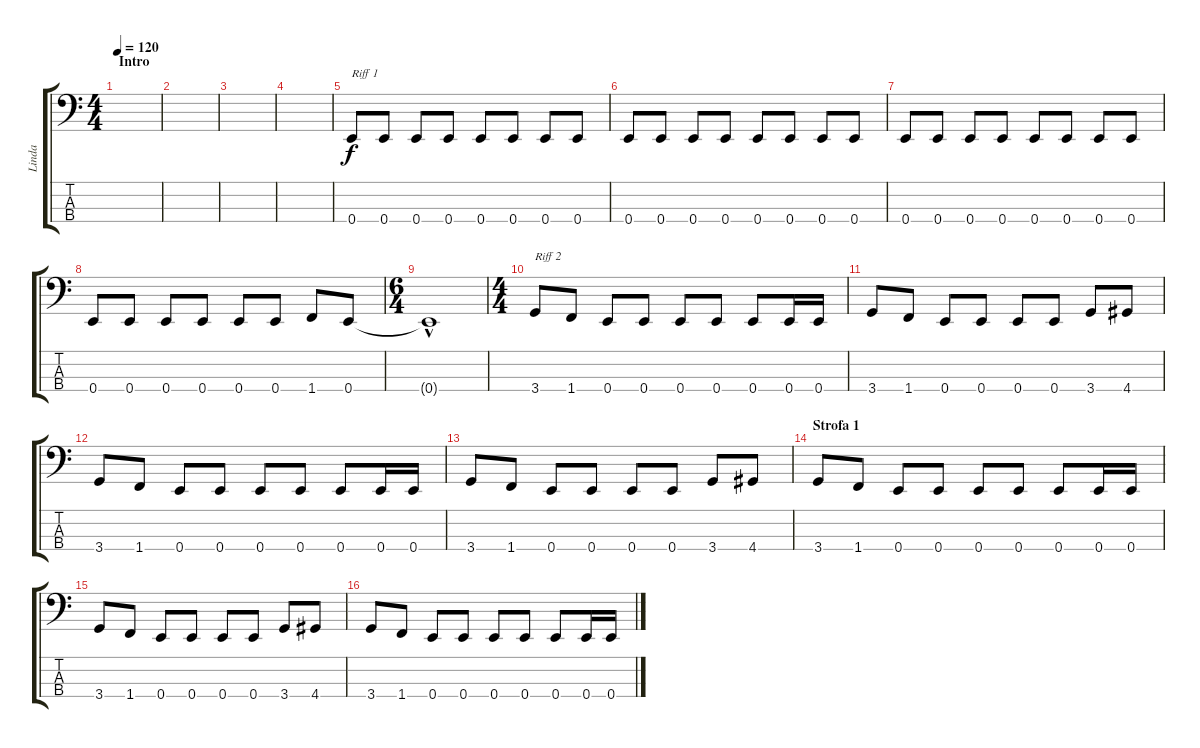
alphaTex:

\track ("Linda" "Linda") {instrument electricbassfinger}
\staff {score tabs}
\tuning (G2 D2 A1 E1) {hide}
\ts (4 4)
\section ("" "Intro")
\tempo 120
\clef f4
\ks c
|
|
|
|
0.4.8{txt "Riff 1"} 0.4.8 0.4.8 0.4.8 0.4.8 0.4.8 0.4.8 0.4.8 |
0.4.8 0.4.8 0.4.8 0.4.8 0.4.8 0.4.8 0.4.8 0.4.8 |
0.4.8 0.4.8 0.4.8 0.4.8 0.4.8 0.4.8 0.4.8 0.4.8 |
0.4.8 0.4.8 0.4.8 0.4.8 0.4.8 0.4.8 1.4.8 0.4.8 |
\ts (6 4)
0.4{hac t}.1 |
\ts (4 4)
3.4.8{txt "Riff 2"} 1.4.8 0.4.8 0.4.8 0.4.8 0.4.8 0.4.8 0.4.16 0.4.16 |
3.4.8 1.4.8 0.4.8 0.4.8 0.4.8 0.4.8 3.4.8 4.4.8 |
3.4.8 1.4.8 0.4.8 0.4.8 0.4.8 0.4.8 0.4.8 0.4.16 0.4.16 |
3.4.8 1.4.8 0.4.8 0.4.8 0.4.8 0.4.8 3.4.8 4.4.8 |
\section ("" "Strofa 1")
3.4.8 1.4.8 0.4.8 0.4.8 0.4.8 0.4.8 0.4.8 0.4.16 0.4.16 |
3.4.8 1.4.8 0.4.8 0.4.8 0.4.8 0.4.8 3.4.8 4.4.8 |
3.4.8 1.4.8 0.4.8 0.4.8 0.4.8 0.4.8 0.4.8 0.4.16 0.4.16
